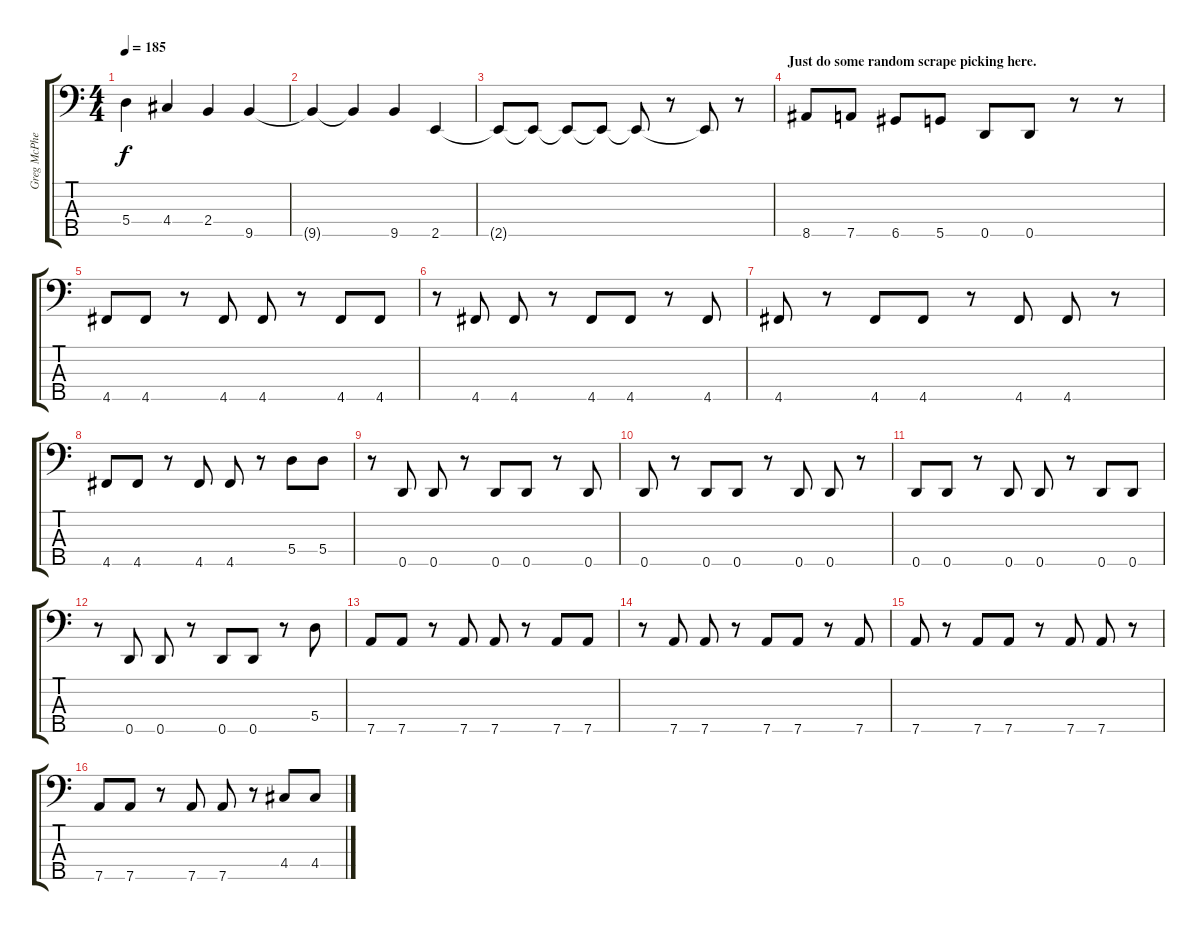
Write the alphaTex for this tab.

\track ("Greg McPherson" "Greg McPhe") {instrument electricbasspick}
\staff {score tabs}
\tuning (B2 G2 D2 A1 D1) {hide}
\ts (4 4)
\section ("" "           ")
\tempo 185
\clef f4
\ks c
5.4.4{dy f} 4.4.4 2.4.4 9.5.4 |
9.5{t}.4 9.5{t}.4 9.5.4 2.5.4 |
\section ("" "              ")
2.5{t}.8 2.5{t}.8 2.5{t}.8 2.5{t}.8 2.5{t}.8 r.8 2.5{t}.8 r.8 |
\section ("" "Just do some random scrape picking here.")
8.5.8 7.5.8 6.5.8 5.5.8 0.5.8 0.5.8 r.8 r.8 |
4.5.8 4.5.8 r.8 4.5.8 4.5.8 r.8 4.5.8 4.5.8 |
r.8 4.5.8 4.5.8 r.8 4.5.8 4.5.8 r.8 4.5.8 |
4.5.8 r.8 4.5.8 4.5.8 r.8 4.5.8 4.5.8 r.8 |
4.5.8 4.5.8 r.8 4.5.8 4.5.8 r.8 5.4.8 5.4.8 |
r.8 0.5.8 0.5.8 r.8 0.5.8 0.5.8 r.8 0.5.8 |
0.5.8 r.8 0.5.8 0.5.8 r.8 0.5.8 0.5.8 r.8 |
0.5.8 0.5.8 r.8 0.5.8 0.5.8 r.8 0.5.8 0.5.8 |
r.8 0.5.8 0.5.8 r.8 0.5.8 0.5.8 r.8 5.4.8 |
7.5.8 7.5.8 r.8 7.5.8 7.5.8 r.8 7.5.8 7.5.8 |
r.8 7.5.8 7.5.8 r.8 7.5.8 7.5.8 r.8 7.5.8 |
\section ("" "                               ")
7.5.8 r.8 7.5.8 7.5.8 r.8 7.5.8 7.5.8 r.8 |
7.5.8 7.5.8 r.8 7.5.8 7.5.8 r.8 4.4.8 4.4.8
